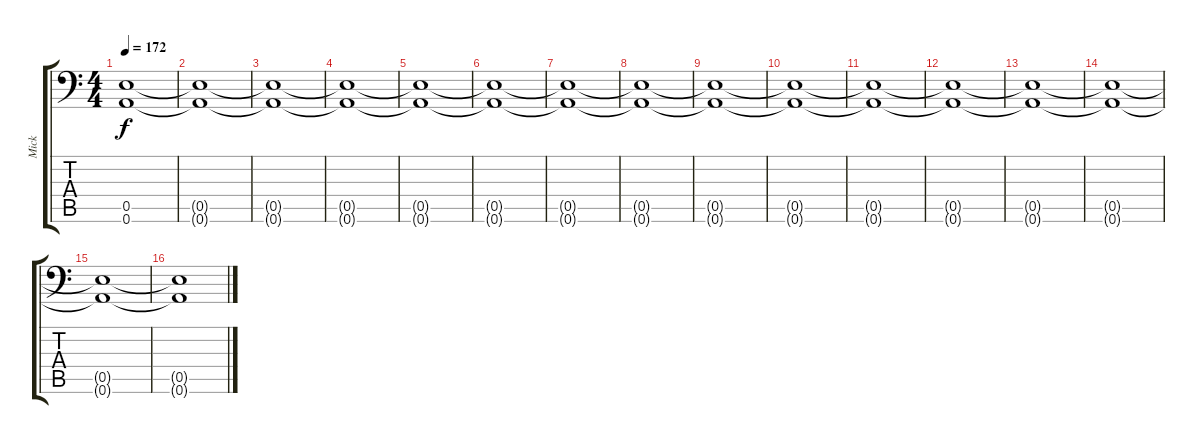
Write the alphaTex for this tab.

\track ("Mick" "Mick") {instrument distortionguitar}
\staff {score tabs}
\tuning (B3 Gb3 D3 A2 E2 A1) {hide}
\ts (4 4)
\tempo 172
\clef f4
\ks c
(0.5{t} 0.6{t}).1{dy f} |
(0.5{t} 0.6{t}).1 |
(0.5{t} 0.6{t}).1 |
(0.5{t} 0.6{t}).1 |
(0.5{t} 0.6{t}).1 |
(0.5{t} 0.6{t}).1 |
(0.5{t} 0.6{t}).1 |
(0.5{t} 0.6{t}).1 |
(0.5{t} 0.6{t}).1 |
(0.5{t} 0.6{t}).1 |
(0.5{t} 0.6{t}).1 |
(0.5{t} 0.6{t}).1 |
(0.5{t} 0.6{t}).1 |
(0.5{t} 0.6{t}).1 |
(0.5{t} 0.6{t}).1 |
(0.5{t} 0.6{t}).1
